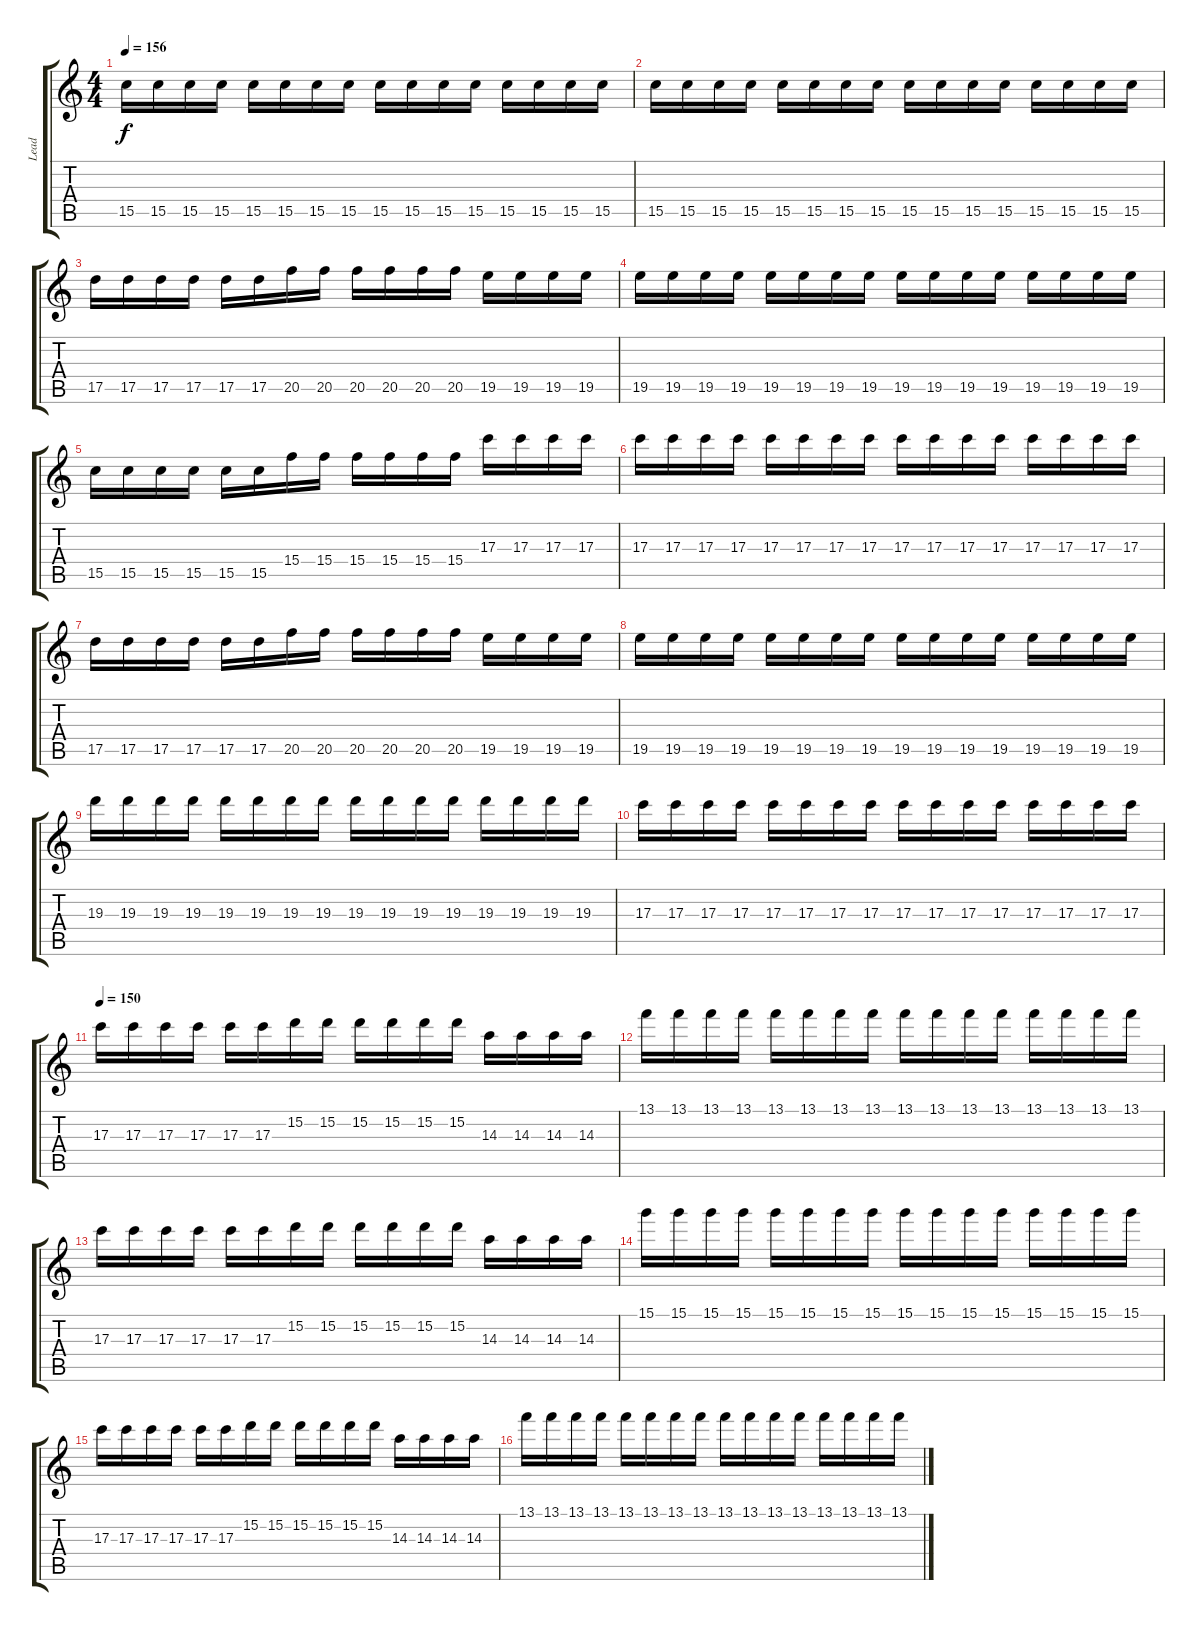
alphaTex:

\track ("Lead" "Lead") {instrument distortionguitar}
\staff {score tabs}
\tuning (E4 B3 G3 D3 A2 D2) {hide}
\ts (4 4)
\tempo 156
\clef g2
\ks c
15.5.16{dy f} 15.5.16 15.5.16 15.5.16 15.5.16 15.5.16 15.5.16 15.5.16 15.5.16 15.5.16 15.5.16 15.5.16 15.5.16 15.5.16 15.5.16 15.5.16 |
15.5.16 15.5.16 15.5.16 15.5.16 15.5.16 15.5.16 15.5.16 15.5.16 15.5.16 15.5.16 15.5.16 15.5.16 15.5.16 15.5.16 15.5.16 15.5.16 |
17.5.16 17.5.16 17.5.16 17.5.16 17.5.16 17.5.16 20.5.16 20.5.16 20.5.16 20.5.16 20.5.16 20.5.16 19.5.16 19.5.16 19.5.16 19.5.16 |
19.5.16 19.5.16 19.5.16 19.5.16 19.5.16 19.5.16 19.5.16 19.5.16 19.5.16 19.5.16 19.5.16 19.5.16 19.5.16 19.5.16 19.5.16 19.5.16 |
15.5.16 15.5.16 15.5.16 15.5.16 15.5.16 15.5.16 15.4.16 15.4.16 15.4.16 15.4.16 15.4.16 15.4.16 17.3.16 17.3.16 17.3.16 17.3.16 |
17.3.16 17.3.16 17.3.16 17.3.16 17.3.16 17.3.16 17.3.16 17.3.16 17.3.16 17.3.16 17.3.16 17.3.16 17.3.16 17.3.16 17.3.16 17.3.16 |
17.5.16 17.5.16 17.5.16 17.5.16 17.5.16 17.5.16 20.5.16 20.5.16 20.5.16 20.5.16 20.5.16 20.5.16 19.5.16 19.5.16 19.5.16 19.5.16 |
19.5.16 19.5.16 19.5.16 19.5.16 19.5.16 19.5.16 19.5.16 19.5.16 19.5.16 19.5.16 19.5.16 19.5.16 19.5.16 19.5.16 19.5.16 19.5.16 |
19.3.16 19.3.16 19.3.16 19.3.16 19.3.16 19.3.16 19.3.16 19.3.16 19.3.16 19.3.16 19.3.16 19.3.16 19.3.16 19.3.16 19.3.16 19.3.16 |
17.3.16 17.3.16 17.3.16 17.3.16 17.3.16 17.3.16 17.3.16 17.3.16 17.3.16 17.3.16 17.3.16 17.3.16 17.3.16 17.3.16 17.3.16 17.3.16 |
\tempo 150
17.3.16 17.3.16 17.3.16 17.3.16 17.3.16 17.3.16 15.2.16 15.2.16 15.2.16 15.2.16 15.2.16 15.2.16 14.3.16 14.3.16 14.3.16 14.3.16 |
13.1.16 13.1.16 13.1.16 13.1.16 13.1.16 13.1.16 13.1.16 13.1.16 13.1.16 13.1.16 13.1.16 13.1.16 13.1.16 13.1.16 13.1.16 13.1.16 |
17.3.16 17.3.16 17.3.16 17.3.16 17.3.16 17.3.16 15.2.16 15.2.16 15.2.16 15.2.16 15.2.16 15.2.16 14.3.16 14.3.16 14.3.16 14.3.16 |
15.1.16 15.1.16 15.1.16 15.1.16 15.1.16 15.1.16 15.1.16 15.1.16 15.1.16 15.1.16 15.1.16 15.1.16 15.1.16 15.1.16 15.1.16 15.1.16 |
17.3.16 17.3.16 17.3.16 17.3.16 17.3.16 17.3.16 15.2.16 15.2.16 15.2.16 15.2.16 15.2.16 15.2.16 14.3.16 14.3.16 14.3.16 14.3.16 |
13.1.16 13.1.16 13.1.16 13.1.16 13.1.16 13.1.16 13.1.16 13.1.16 13.1.16 13.1.16 13.1.16 13.1.16 13.1.16 13.1.16 13.1.16 13.1.16
